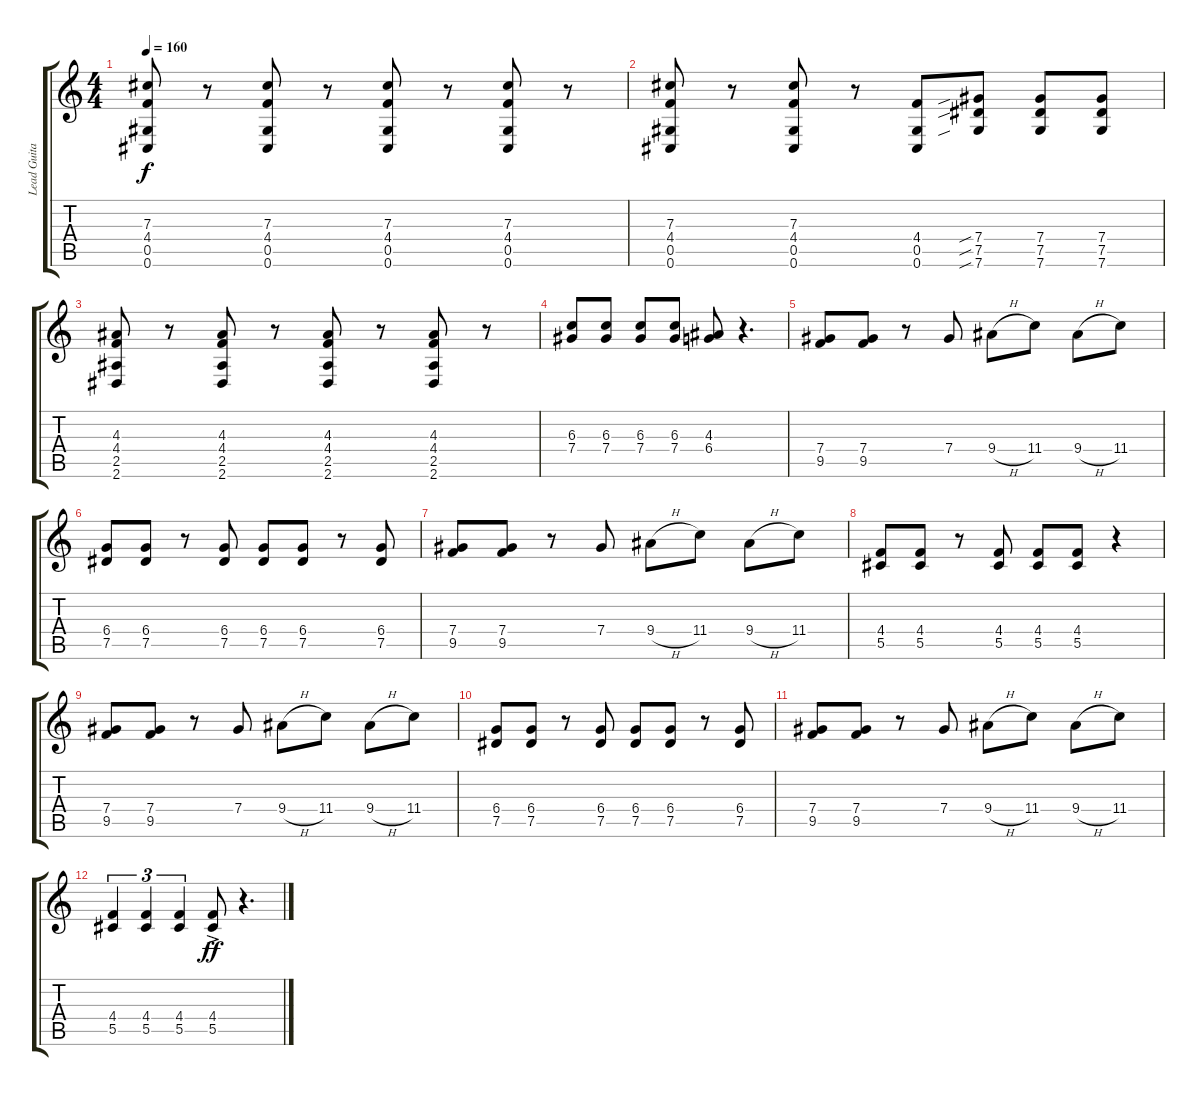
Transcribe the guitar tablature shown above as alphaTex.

\track ("Lead Guitar" "Lead Guita") {instrument distortionguitar}
\staff {score tabs}
\tuning (Eb4 Bb3 Gb3 Db3 Ab2 Db2) {hide}
\ts (4 4)
\tempo 160
\clef g2
\ks c
(7.3 4.4 0.5 0.6).8{dy f} r.8 (7.3 4.4 0.5 0.6).8 r.8 (7.3 4.4 0.5 0.6).8 r.8 (7.3 4.4 0.5 0.6).8 r.8 |
(7.3 4.4 0.5 0.6).8 r.8 (7.3 4.4 0.5 0.6).8 r.8 (4.4 0.5 0.6).8 (7.4{sib} 7.5{sib} 7.6{sib}).8 (7.4 7.5 7.6).8 (7.4 7.5 7.6).8 |
(4.3 4.4 2.5 2.6).8 r.8 (4.3 4.4 2.5 2.6).8 r.8 (4.3 4.4 2.5 2.6).8 r.8 (4.3 4.4 2.5 2.6).8 r.8 |
(6.3 7.4).8 (6.3 7.4).8 (6.3 7.4).8 (6.3 7.4).8 (4.3 6.4).8 r.4{d} |
(7.4 9.5).8 (7.4 9.5).8 r.8 7.4.8 9.4{h}.8 11.4.8 9.4{h}.8 11.4.8 |
(6.4 7.5).8 (6.4 7.5).8 r.8 (6.4 7.5).8 (6.4 7.5).8 (6.4 7.5).8 r.8 (6.4 7.5).8 |
(7.4 9.5).8 (7.4 9.5).8 r.8 7.4.8 9.4{h}.8 11.4.8 9.4{h}.8 11.4.8 |
(4.4 5.5).8 (4.4 5.5).8 r.8 (4.4 5.5).8 (4.4 5.5).8 (4.4 5.5).8 r.4 |
(7.4 9.5).8 (7.4 9.5).8 r.8 7.4.8 9.4{h}.8 11.4.8 9.4{h}.8 11.4.8 |
(6.4 7.5).8 (6.4 7.5).8 r.8 (6.4 7.5).8 (6.4 7.5).8 (6.4 7.5).8 r.8 (6.4 7.5).8 |
(7.4 9.5).8 (7.4 9.5).8 r.8 7.4.8 9.4{h}.8 11.4.8 9.4{h}.8 11.4.8 |
(4.4 5.5).4{tu (3 2)} (4.4 5.5).4{tu (3 2)} (4.4 5.5).4{tu (3 2)} (4.4 5.5{ac}).8{dy ff} r.4{d}
